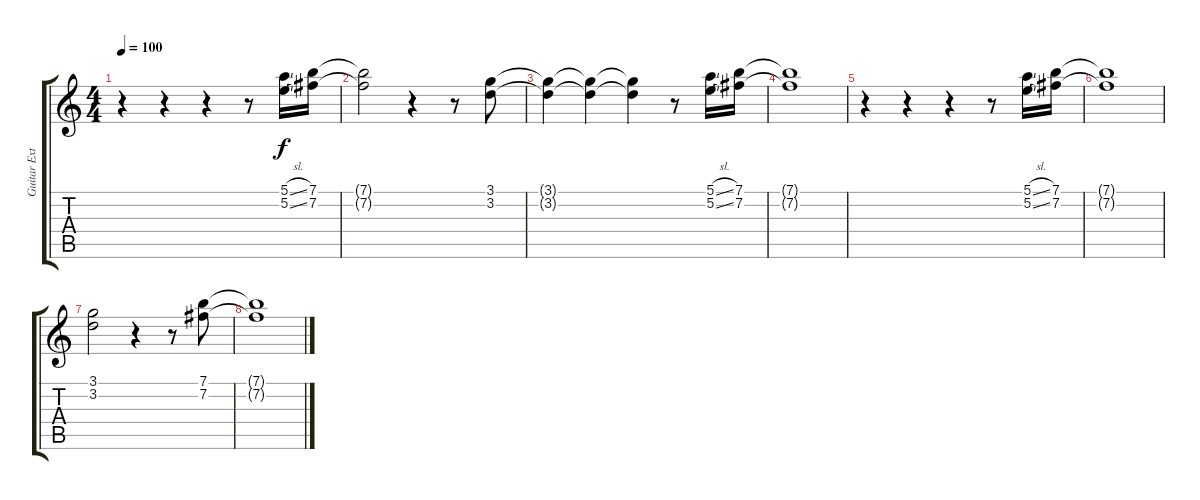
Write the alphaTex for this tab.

\track ("Guitar Extra" "Guitar Ext") {instrument acousticguitarsteel}
\staff {score tabs}
\tuning (E4 B3 G3 D3 A2 E2) {hide}
\ts (4 4)
\tempo 100
\clef g2
\ks c
r.4{dy f} r.4 r.4 r.8 (5.1{sl} 5.2{sl}).16 (7.1 7.2).16 |
(7.1{t} 7.2{t}).2 r.4 r.8 (3.1 3.2).8 |
(3.1{t} 3.2{t}).4 (3.1{t} 3.2{t}).4 (3.1{t} 3.2{t}).4 r.8 (5.1{sl} 5.2{sl}).16 (7.1 7.2).16 |
(7.1{t} 7.2{t}).1 |
r.4 r.4 r.4 r.8 (5.1{sl} 5.2{sl}).16 (7.1 7.2).16 |
(7.1{t} 7.2{t}).1 |
(3.1 3.2).2 r.4 r.8 (7.1 7.2).8 |
(7.1{t} 7.2{t}).1
